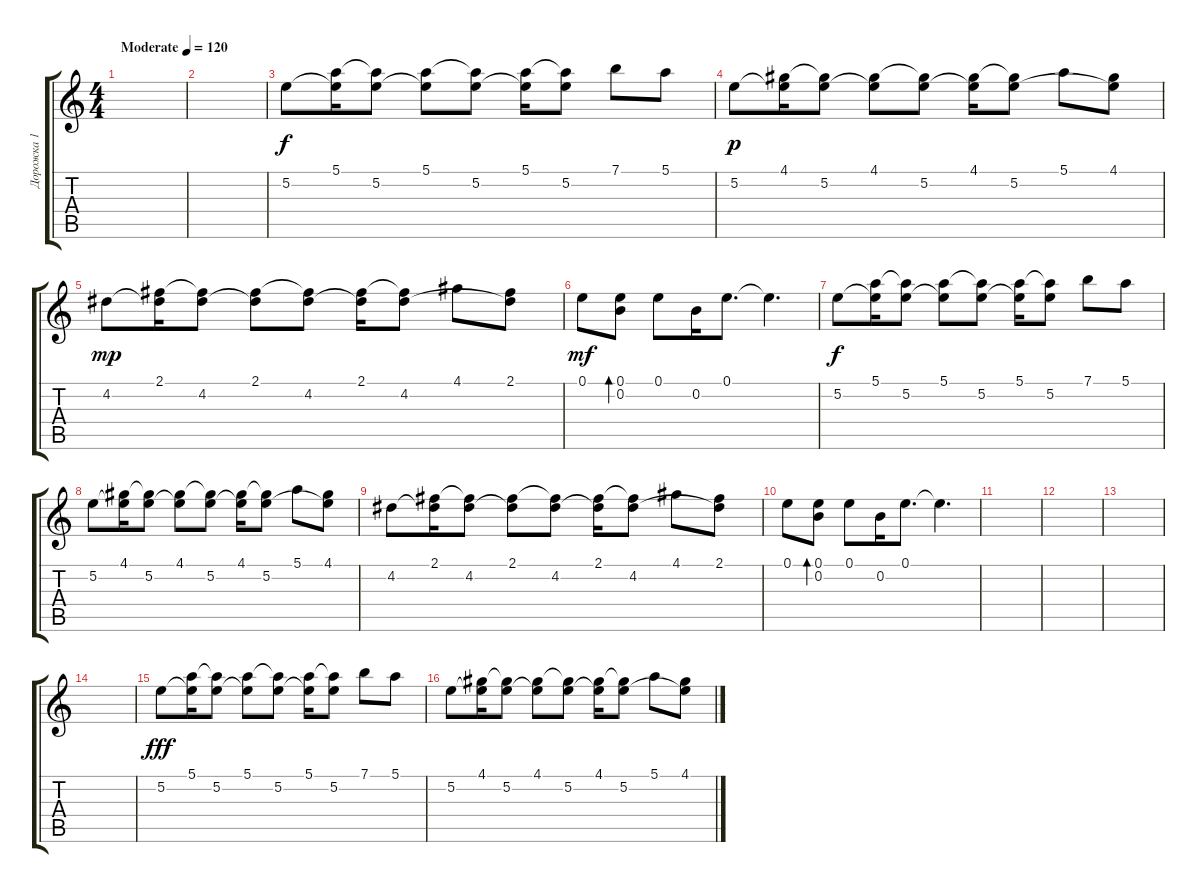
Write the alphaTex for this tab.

\track ("Дорожка 1" "Дорожка 1") {instrument acousticguitarnylon}
\staff {score tabs}
\tuning (E4 B3 G3 D3 A2 E2) {hide}
\ts (4 4)
\tempo (120 "Moderate")
\clef g2
\ks c
|
|
5.2.8 (5.1 5.2{t}).16 (5.1{t} 5.2).8 (5.1 5.2{t}).8 (5.1{t} 5.2).8 (5.1 5.2{t}).16 (5.1{t} 5.2).8 7.1.8 5.1.8 |
5.2.8{dy p} (4.1 5.2{t}).16 (4.1{t} 5.2).8 (4.1 5.2{t}).8 (4.1{t} 5.2).8 (4.1 5.2{t}).16 (4.1{t} 5.2).8 5.1.8 (4.1 5.2{t}).8 |
4.2.8{dy mp} (2.1 4.2{t}).16 (2.1{t} 4.2).8 (2.1 4.2{t}).8 (2.1{t} 4.2).8 (2.1 4.2{t}).16 (2.1{t} 4.2).8 4.1.8 (2.1 4.2{t}).8 |
0.1.8{dy mf} (0.1 0.2).8{bd 240} 0.1.8 0.2.16 0.1.8{d} 0.1{t}.4{d} |
5.2.8{dy f} (5.1 5.2{t}).16 (5.1{t} 5.2).8 (5.1 5.2{t}).8 (5.1{t} 5.2).8 (5.1 5.2{t}).16 (5.1{t} 5.2).8 7.1.8 5.1.8 |
5.2.8 (4.1 5.2{t}).16 (4.1{t} 5.2).8 (4.1 5.2{t}).8 (4.1{t} 5.2).8 (4.1 5.2{t}).16 (4.1{t} 5.2).8 5.1.8 (4.1 5.2{t}).8 |
4.2.8 (2.1 4.2{t}).16 (2.1{t} 4.2).8 (2.1 4.2{t}).8 (2.1{t} 4.2).8 (2.1 4.2{t}).16 (2.1{t} 4.2).8 4.1.8 (2.1 4.2{t}).8 |
0.1.8 (0.1 0.2).8{bd 240} 0.1.8 0.2.16 0.1.8{d} 0.1{t}.4{d} |
|
|
|
|
5.2.8{dy fff} (5.1 5.2{t}).16 (5.1{t} 5.2).8 (5.1 5.2{t}).8 (5.1{t} 5.2).8 (5.1 5.2{t}).16 (5.1{t} 5.2).8 7.1.8 5.1.8 |
5.2.8 (4.1 5.2{t}).16 (4.1{t} 5.2).8 (4.1 5.2{t}).8 (4.1{t} 5.2).8 (4.1 5.2{t}).16 (4.1{t} 5.2).8 5.1.8 (4.1 5.2{t}).8
